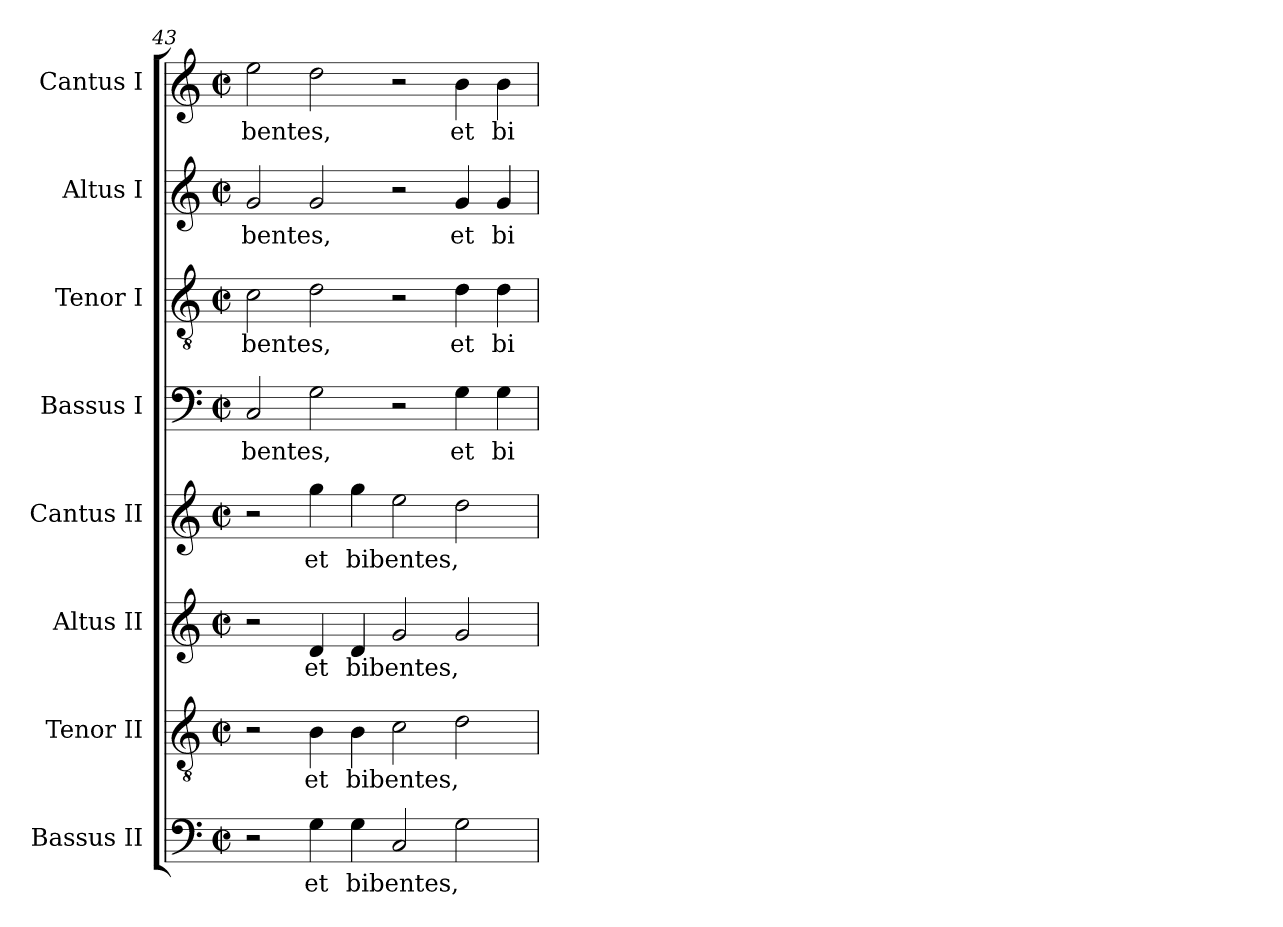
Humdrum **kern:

**kern	**text	**kern	**text	**kern	**text	**kern	**text	**kern	**text	**kern	**text	**kern	**text	**kern	**text
*part8	*part8	*part7	*part7	*part6	*part6	*part5	*part5	*part4	*part4	*part3	*part3	*part2	*part2	*part1	*part1
*staff8	*staff8	*staff7	*staff7	*staff6	*staff6	*staff5	*staff5	*staff4	*staff4	*staff3	*staff3	*staff2	*staff2	*staff1	*staff1
*I"Bassus II	*	*I"Tenor II	*	*I"Altus II	*	*I"Cantus II	*	*I"Bassus I	*	*I"Tenor I	*	*I"Altus I	*	*I"Cantus I	*
*clefF4	*	*clefGv2	*	*clefG2	*	*clefG2	*	*clefF4	*	*clefGv2	*	*clefG2	*	*clefG2	*
*M2/2	*	*M2/2	*	*M2/2	*	*M2/2	*	*M2/2	*	*M2/2	*	*M2/2	*	*M2/2	*
*met(c|)	*	*met(c|)	*	*met(c|)	*	*met(c|)	*	*met(c|)	*	*met(c|)	*	*met(c|)	*	*met(c|)	*
=43	=43	=43	=43	=43	=43	=43	=43	=43	=43	=43	=43	=43	=43	=43	=43
!	!	!	!	!	!	!	!	!	!LO:LY:b:cj	!	!LO:LY:b:cj	!	!LO:LY:b:cj	!	!LO:LY:b:cj
2r	.	2r	.	2r	.	2r	.	2C/	bentes,	2c\	bentes,	2g/	bentes,	2ee\	-bentes,
!	!LO:LY:b:cj	!	!LO:LY:b:cj	!	!LO:LY:b:cj	!	!LO:LY:b:cj	!	!	!	!	!	!	!	!
4G\	et	4B\	et	4d/	et	4gg\	et	2G\	.	2d\	.	2g/	.	2dd\	.
!	!LO:LY:b	!	!LO:LY:b	!	!LO:LY:b	!	!LO:LY:b	!	!	!	!	!	!	!	!
4G\	bibentes,	4B\	bibentes,	4d/	bibentes,	4gg\	bibentes,	.	.	.	.	.	.	.	.
2C/	.	2c\	.	2g/	.	2ee\	.	2r	.	2r	.	2r	.	2r	.
!	!	!	!	!	!	!	!	!	!LO:LY:b:cj	!	!LO:LY:b:cj	!	!LO:LY:b:cj	!	!LO:LY:b:cj
2G\	.	2d\	.	2g/	.	2dd\	.	4G\	et	4d\	et	4g/	et	4b\	et
!	!	!	!	!	!	!	!	!	!LO:LY:b:cj	!	!LO:LY:b:cj	!	!LO:LY:b:cj	!	!LO:LY:b:cj
.	.	.	.	.	.	.	.	4G\	bi	4d\	bi	4g/	bi	4b\	bi-
=	=	=	=	=	=	=	=	=	=	=	=	=	=	=	=
*-	*-	*-	*-	*-	*-	*-	*-	*-	*-	*-	*-	*-	*-	*-	*-
